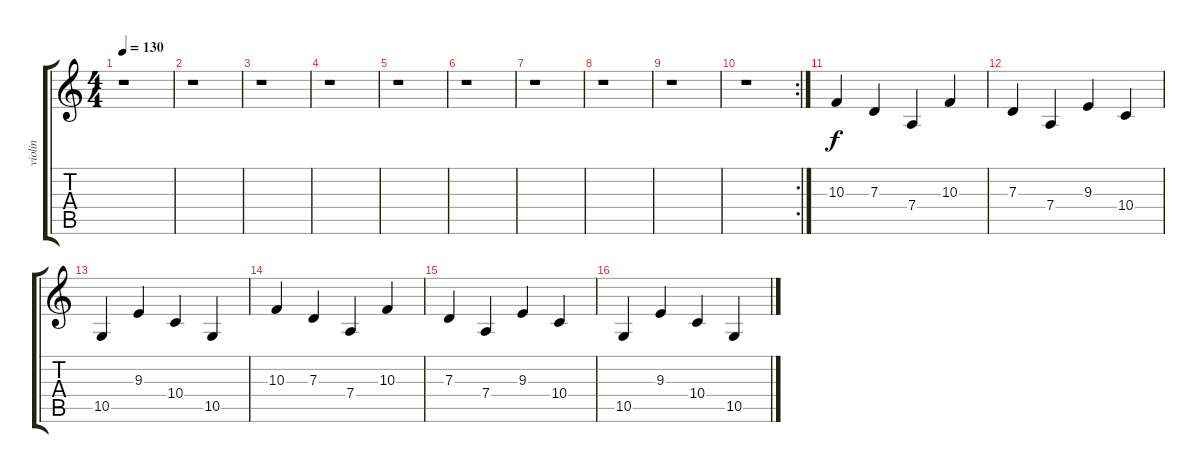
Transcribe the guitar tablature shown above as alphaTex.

\track ("violin" "violin") {instrument violin}
\staff {score tabs}
\tuning (E4 B3 G3 D3 A2 E2) {hide}
\ts (4 4)
\tempo 130
\clef g2
\ks c
r.1{dy f} |
r.1 |
r.1 |
r.1 |
r.1 |
r.1 |
r.1 |
r.1 |
r.1 |
\rc 2
r.1 |
10.3.4 7.3.4 7.4.4 10.3.4 |
7.3.4 7.4.4 9.3.4 10.4.4 |
10.5.4 9.3.4 10.4.4 10.5.4 |
10.3.4 7.3.4 7.4.4 10.3.4 |
7.3.4 7.4.4 9.3.4 10.4.4 |
10.5.4 9.3.4 10.4.4 10.5.4
